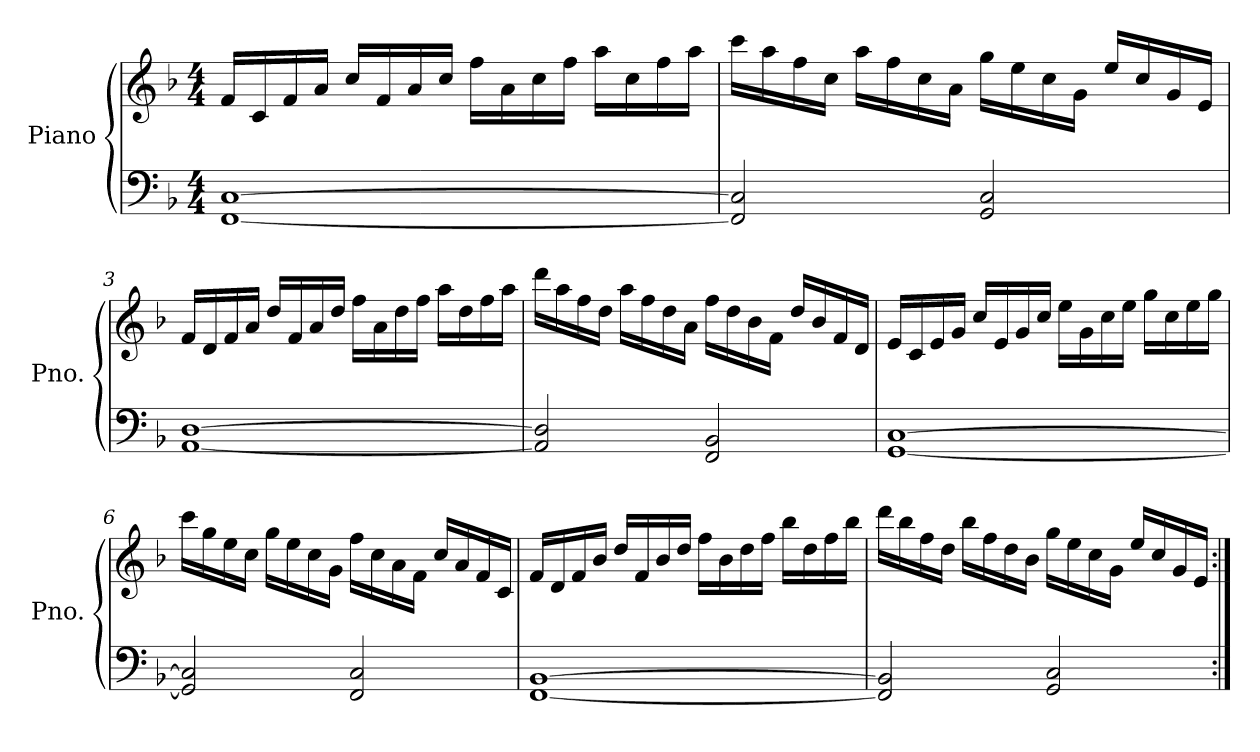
**kern	**kern
*part1	*part1
*staff2	*staff1
*I"Piano	*
*I'Pno.	*
*clefF4	*clefG2
*k[b-]	*k[b-]
*M4/4	*M4/4
*MM136	*MM136
=1	=1
[1FF [1C	16f/LL
.	16c/
.	16f/
.	16a/JJ
.	16cc/LL
.	16f/
.	16a/
.	16cc/JJ
.	16ff\LL
.	16a\
.	16cc\
.	16ff\JJ
.	16aa\LL
.	16cc\
.	16ff\
.	16aa\JJ
=2	=2
2FF/] 2C/]	16ccc\LL
.	16aa\
.	16ff\
.	16cc\JJ
.	16aa\LL
.	16ff\
.	16cc\
.	16a\JJ
2GG/ 2C/	16gg\LL
.	16ee\
.	16cc\
.	16g\JJ
.	16ee/LL
.	16cc/
.	16g/
.	16e/JJ
=3	=3
[1AA [1D	16f/LL
.	16d/
.	16f/
.	16a/JJ
.	16dd/LL
.	16f/
.	16a/
.	16dd/JJ
.	16ff\LL
.	16a\
.	16dd\
.	16ff\JJ
.	16aa\LL
.	16dd\
.	16ff\
.	16aa\JJ
!!LO:LB:g=z
=4	=4
2AA/] 2D/]	16ddd\LL
.	16aa\
.	16ff\
.	16dd\JJ
.	16aa\LL
.	16ff\
.	16dd\
.	16a\JJ
2FF/ 2BB-/	16ff\LL
.	16dd\
.	16b-\
.	16f\JJ
.	16dd/LL
.	16b-/
.	16f/
.	16d/JJ
=5	=5
[1GG [1C	16e/LL
.	16c/
.	16e/
.	16g/JJ
.	16cc/LL
.	16e/
.	16g/
.	16cc/JJ
.	16ee\LL
.	16g\
.	16cc\
.	16ee\JJ
.	16gg\LL
.	16cc\
.	16ee\
.	16gg\JJ
=6	=6
2GG/] 2C/]	16ccc\LL
.	16gg\
.	16ee\
.	16cc\JJ
.	16gg\LL
.	16ee\
.	16cc\
.	16g\JJ
2FF/ 2C/	16ff\LL
.	16cc\
.	16a\
.	16f\JJ
.	16cc/LL
.	16a/
.	16f/
.	16c/JJ
!!LO:LB:g=z
=7	=7
[1FF [1BB-	16f/LL
.	16d/
.	16f/
.	16b-/JJ
.	16dd/LL
.	16f/
.	16b-/
.	16dd/JJ
.	16ff\LL
.	16b-\
.	16dd\
.	16ff\JJ
.	16bb-\LL
.	16dd\
.	16ff\
.	16bb-\JJ
=8	=8
2FF/] 2BB-/]	16ddd\LL
.	16bb-\
.	16ff\
.	16dd\JJ
.	16bb-\LL
.	16ff\
.	16dd\
.	16b-\JJ
2GG/ 2C/	16gg\LL
.	16ee\
.	16cc\
.	16g\JJ
.	16ee/LL
.	16cc/
.	16g/
.	16e/JJ
=:|!	=:|!
*-	*-
